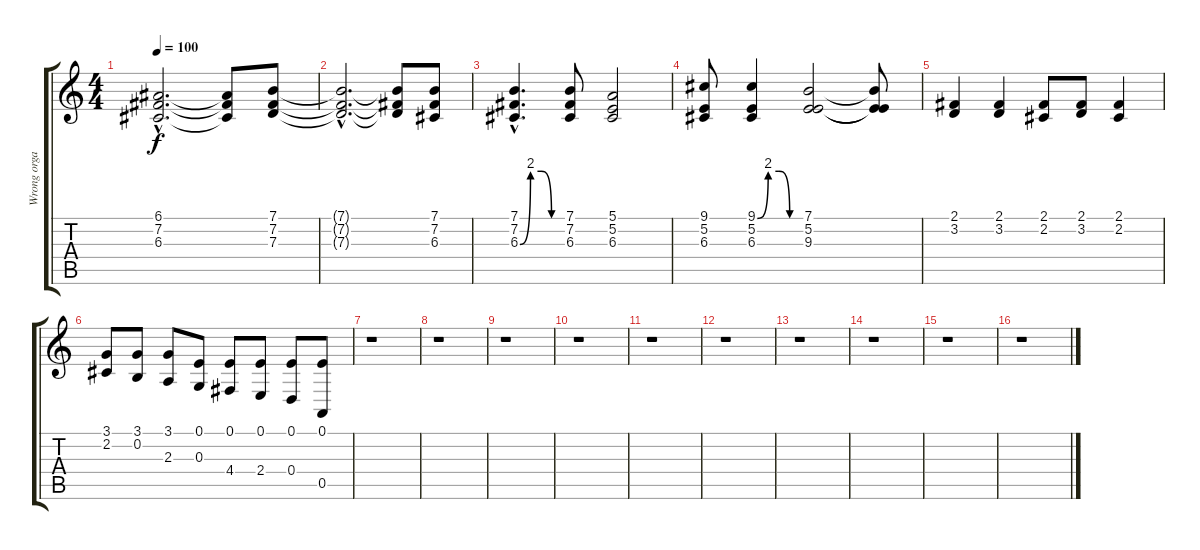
\track ("Wrong organ intro" "Wrong orga") {instrument drawbarorgan}
\staff {score tabs}
\tuning (E4 B3 G3 D3 A2 E2) {hide}
\ts (4 4)
\tempo 100
\clef g2
\ks c
(6.1{hac} 7.2{hac} 6.3{hac}).2{d dy f instrument drawbarorgan} (6.1{t} 7.2{t} 6.3{t}).8 (7.1 7.2 7.3).8 |
(7.1{hac t} 7.2{hac t} 7.3{hac t}).2{d} (7.1{t} 7.2{t} 7.3{t}).8 (7.1 7.2 6.3).8 |
(7.1{hac} 7.2{hac} 6.3{be (custom 0 0 15 8 30 8 45 0 60 0) hac}).4{d} (7.1 7.2 6.3).8 (5.1 5.2 6.3).2 |
(9.1 5.2 6.3).8 (9.1{be (custom 0 0 15 8 30 8 45 0 60 0)} 5.2 6.3).4 (7.1 5.2 9.3).2 (7.1{t} 5.2{t} 9.3{t}).8 |
(2.1 3.2).4 (2.1 3.2).4 (2.1 2.2).8 (2.1 3.2).8 (2.1 2.2).4 |
(3.1 2.2).8 (3.1 0.2).8 (3.1 2.3).8 (0.1 0.3).8 (0.1 4.4).8 (0.1 2.4).8 (0.1 0.4).8 (0.1 0.5).8 |
r.1 |
r.1 |
r.1 |
r.1 |
r.1 |
r.1 |
r.1 |
r.1 |
r.1 |
r.1
